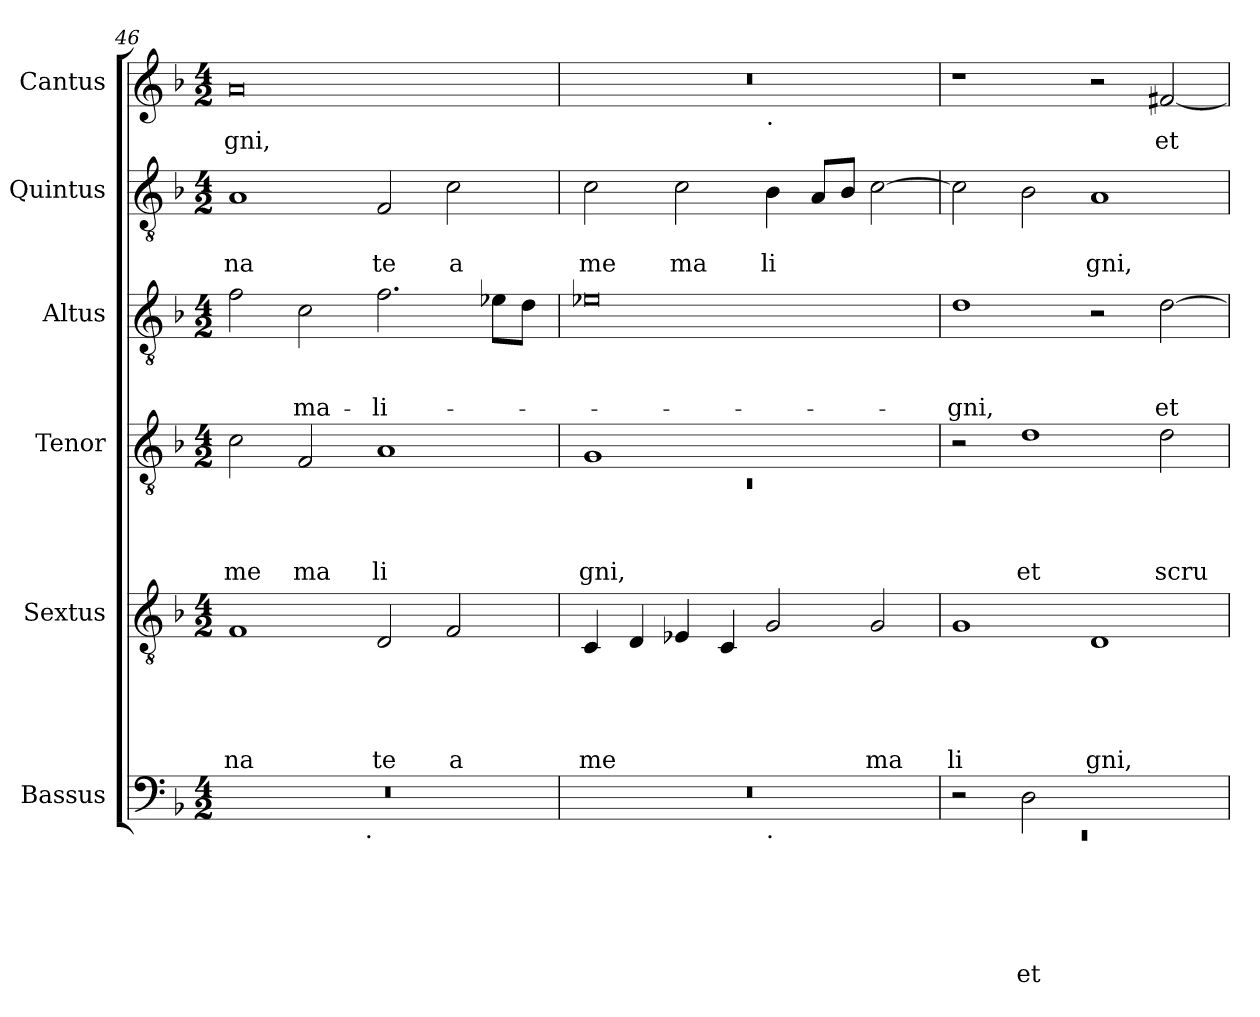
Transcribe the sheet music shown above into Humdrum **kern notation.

**kern	**text	**text	**text	**text	**text	**text	**kern	**text	**text	**text	**text	**text	**kern	**text	**text	**text	**text	**kern	**text	**text	**text	**kern	**text	**text	**kern	**text
*part6	*part6	*part6	*part6	*part6	*part6	*part6	*part5	*part5	*part5	*part5	*part5	*part5	*part4	*part4	*part4	*part4	*part4	*part3	*part3	*part3	*part3	*part2	*part2	*part2	*part1	*part1
*staff6	*staff6	*staff6	*staff6	*staff6	*staff6	*staff6	*staff5	*staff5	*staff5	*staff5	*staff5	*staff5	*staff4	*staff4	*staff4	*staff4	*staff4	*staff3	*staff3	*staff3	*staff3	*staff2	*staff2	*staff2	*staff1	*staff1
*I"Bassus	*	*	*	*	*	*	*I"Sextus	*	*	*	*	*	*I"Tenor	*	*	*	*	*I"Altus	*	*	*	*I"Quintus	*	*	*I"Cantus	*
*clefF4	*	*	*	*	*	*	*clefGv2	*	*	*	*	*	*clefGv2	*	*	*	*	*clefGv2	*	*	*	*clefGv2	*	*	*clefG2	*
*ITrd-3c-5	*	*	*	*	*	*	*ITrd-3c-5	*	*	*	*	*	*ITrd-3c-5	*	*	*	*	*ITrd-3c-5	*	*	*	*ITrd-3c-5	*	*	*	*
*k[b-e-]	*	*	*	*	*	*	*k[b-e-]	*	*	*	*	*	*k[b-e-]	*	*	*	*	*k[b-e-]	*	*	*	*k[b-e-]	*	*	*k[b-]	*
*B-:	*	*	*	*	*	*	*B-:	*	*	*	*	*	*B-:	*	*	*	*	*B-:	*	*	*	*B-:	*	*	*F:	*
*M4/2	*	*	*	*	*	*	*M4/2	*	*	*	*	*	*M4/2	*	*	*	*	*M4/2	*	*	*	*M4/2	*	*	*M4/2	*
=46	=46	=46	=46	=46	=46	=46	=46	=46	=46	=46	=46	=46	=46	=46	=46	=46	=46	=46	=46	=46	=46	=46	=46	=46	=46	=46
!	!	!	!	!	!	!	!	!	!	!	!	!LO:LY:b	!	!	!	!	!LO:LY:b	!	!	!	!	!	!	!LO:LY:b	!	!LO:LY:b
*^	*	*	*	*	*	*	*	*	*	*	*	*	*	*	*	*	*	*	*	*	*	*	*	*	*	*
0r	2ryy	.	.	.	.	.	.	1B-	.	.	.	.	na	2f\	.	.	.	me	2b-\	.	.	.	1d	.	na	0a	gni,
!	!	!	!	!	!	!	!	!	!	!	!	!	!	!	!	!	!	!LO:LY:b	!	!	!	!LO:LY:b	!	!	!	!	!
.	4...ryy	.	.	.	.	.	.	.	.	.	.	.	.	2B-/	.	.	.	ma	2f\	.	.	ma-	.	.	.	.	.
!	!LO:TX:b:t=.	!	!	!	!	!	!	!	!	!	!	!	!	!	!	!	!	!	!	!	!	!	!	!	!	!	!
.	1ryy	.	.	.	.	.	.	.	.	.	.	.	.	.	.	.	.	.	.	.	.	.	.	.	.	.	.
!	!	!	!	!	!	!	!	!	!	!	!	!	!LO:LY:b	!	!	!	!	!LO:LY:b	!	!	!	!LO:LY:b	!	!	!LO:LY:b	!	!
.	.	.	.	.	.	.	.	2G/	.	.	.	.	te	1d	.	.	.	li	2.b-\	.	.	-li-	2B-/	.	te	.	.
!	!	!	!	!	!	!	!	!	!	!	!	!	!LO:LY:b	!	!	!	!	!	!	!	!	!	!	!	!LO:LY:b	!	!
.	.	.	.	.	.	.	.	2B-/	.	.	.	.	a	.	.	.	.	.	.	.	.	.	2f\	.	a	.	.
.	.	.	.	.	.	.	.	.	.	.	.	.	.	.	.	.	.	.	8a-X\L	.	.	.	.	.	.	.	.
.	.	.	.	.	.	.	.	.	.	.	.	.	.	.	.	.	.	.	8g\J	.	.	.	.	.	.	.	.
.	32ryy	.	.	.	.	.	.	.	.	.	.	.	.	.	.	.	.	.	.	.	.	.	.	.	.	.	.
=47	=47	=47	=47	=47	=47	=47	=47	=47	=47	=47	=47	=47	=47	=47	=47	=47	=47	=47	=47	=47	=47	=47	=47	=47	=47	=47	=47
*	*	*	*	*	*	*	*	*	*	*	*	*	*	*^	*	*	*	*	*	*	*	*	*	*	*	*	*
!	!	!	!	!	!	!	!	!	!	!	!	!	!LO:LY:b	!	!LO:N:vis=1	!	!	!	!LO:LY:b	!	!	!	!	!	!	!LO:LY:b	!	!
*	*	*	*	*	*	*	*	*	*	*	*	*	*	*	*	*	*	*	*	*	*	*	*	*	*	*	*^	*
0r	1ryy	.	.	.	.	.	.	4F/	.	.	.	.	me	1c	0rC	.	.	.	gni,	0a-X	.	.	.	2f\	.	me	0r	1ryy	.
.	.	.	.	.	.	.	.	4G/	.	.	.	.	.	.	.	.	.	.	.	.	.	.	.	.	.	.	.	.	.
!	!	!	!	!	!	!	!	!	!	!	!	!	!	!	!	!	!	!	!	!	!	!	!	!	!	!LO:LY:b	!	!	!
.	.	.	.	.	.	.	.	4A-X/	.	.	.	.	.	.	.	.	.	.	.	.	.	.	.	2f\	.	ma	.	.	.
.	.	.	.	.	.	.	.	4F/	.	.	.	.	.	.	.	.	.	.	.	.	.	.	.	.	.	.	.	.	.
!	!	!	!	!	!	!	!	!	!	!	!	!	!	!	!	!	!	!	!	!	!	!	!	!	!	!	!	!LO:TX:b:t=.	!
!	!LO:TX:b:t=.	!	!	!	!	!	!	!	!	!	!	!	!	!	!	!	!	!	!	!	!	!	!	!	!	!	!	!	!
!	!	!	!	!	!	!	!	!	!	!	!	!	!	!	!	!	!	!	!	!	!	!	!	!	!	!LO:LY:b	!	!	!
.	1ryy	.	.	.	.	.	.	2c/	.	.	.	.	.	1ryy	.	.	.	.	.	.	.	.	.	4e-\	.	li	.	1ryy	.
.	.	.	.	.	.	.	.	.	.	.	.	.	.	.	.	.	.	.	.	.	.	.	.	8d/L	.	.	.	.	.
.	.	.	.	.	.	.	.	.	.	.	.	.	.	.	.	.	.	.	.	.	.	.	.	8e-/J	.	.	.	.	.
!	!	!	!	!	!	!	!	!	!	!	!	!	!LO:LY:b	!	!	!	!	!	!	!	!	!	!	!	!	!	!	!	!
.	.	.	.	.	.	.	.	2c/	.	.	.	.	ma	.	.	.	.	.	.	.	.	.	.	[>2f\	.	.	.	.	.
*	*	*	*	*	*	*	*	*	*	*	*	*	*	*v	*v	*	*	*	*	*	*	*	*	*	*	*	*	*	*
=48	=48	=48	=48	=48	=48	=48	=48	=48	=48	=48	=48	=48	=48	=48	=48	=48	=48	=48	=48	=48	=48	=48	=48	=48	=48	=48	=48	=48
!	!LO:N:vis=1	!	!	!	!	!	!	!	!	!	!	!	!LO:LY:b	!	!	!	!	!	!	!	!	!LO:LY:b	!	!	!	!	!	!
*	*^	*	*	*	*	*	*	*	*	*	*	*	*	*	*	*	*	*	*	*	*	*	*	*	*	*v	*v	*
0ryy	0rEE	2r	.	.	.	.	.	.	1c	.	.	.	.	li	2r	.	.	.	.	1g	.	.	-gni,	2f\]	.	.	1r	.
!	!	!	!	!	!	!	!	!LO:LY:b	!	!	!	!	!	!	!	!	!	!	!LO:LY:b	!	!	!	!	!	!	!	!	!
.	.	2G\	.	.	.	.	.	et	.	.	.	.	.	.	1g	.	.	.	et	.	.	.	.	2e-\	.	.	.	.
!	!	!	!	!	!	!	!	!	!	!	!	!	!	!LO:LY:b	!	!	!	!	!	!	!	!	!	!	!	!LO:LY:b	!	!
.	.	1ryy	.	.	.	.	.	.	1G	.	.	.	.	gni,	.	.	.	.	.	2r	.	.	.	1d	.	gni,	2r	.
!	!	!	!	!	!	!	!	!	!	!	!	!	!	!	!	!	!	!	!LO:LY:b	!	!	!	!LO:LY:b	!	!	!	!	!LO:LY:b
.	.	.	.	.	.	.	.	.	.	.	.	.	.	.	2g\	.	.	.	scru	[>2g\	.	.	et	.	.	.	[>2f#X/	et
*v	*v	*v	*	*	*	*	*	*	*	*	*	*	*	*	*	*	*	*	*	*	*	*	*	*	*	*	*	*
=	=	=	=	=	=	=	=	=	=	=	=	=	=	=	=	=	=	=	=	=	=	=	=	=	=	=
*-	*-	*-	*-	*-	*-	*-	*-	*-	*-	*-	*-	*-	*-	*-	*-	*-	*-	*-	*-	*-	*-	*-	*-	*-	*-	*-
